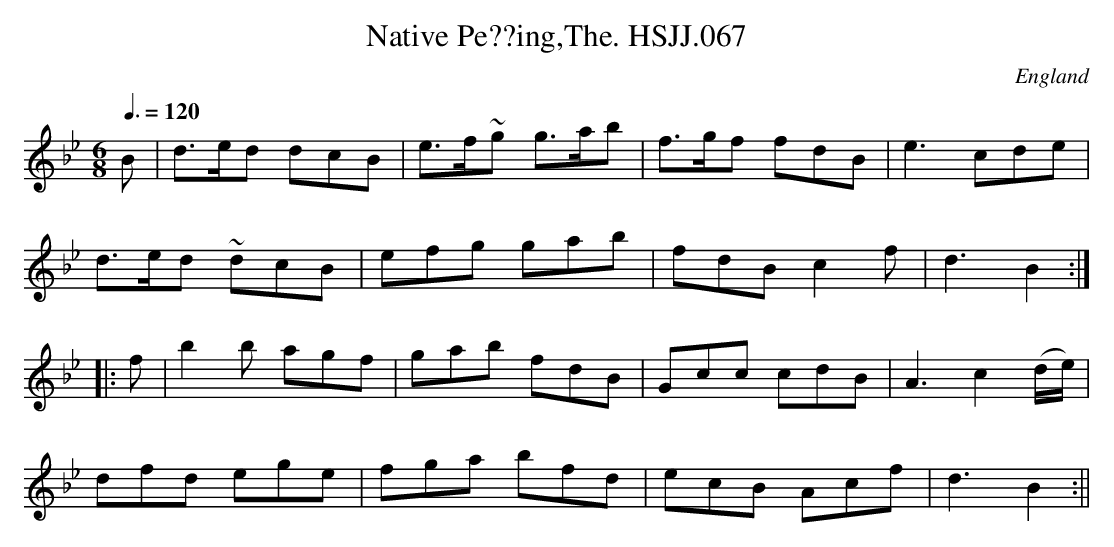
X:1
T:Native Pe??ing,The. HSJJ.067
M:6/8
L:1/8
Q:3/8=120
O:England
K:Bb
B|d>ed dcB|e>f~g g>ab|f>gf fdB|e3cde|
d>ed ~dcB|efg gab|fdBc2f|d3B2:|
|:f|b2b agf| gab fdB|Gcc cdB|A3c2(d/e/)|
dfd ege|fga bfd|ecB Acf|d3B2:||
